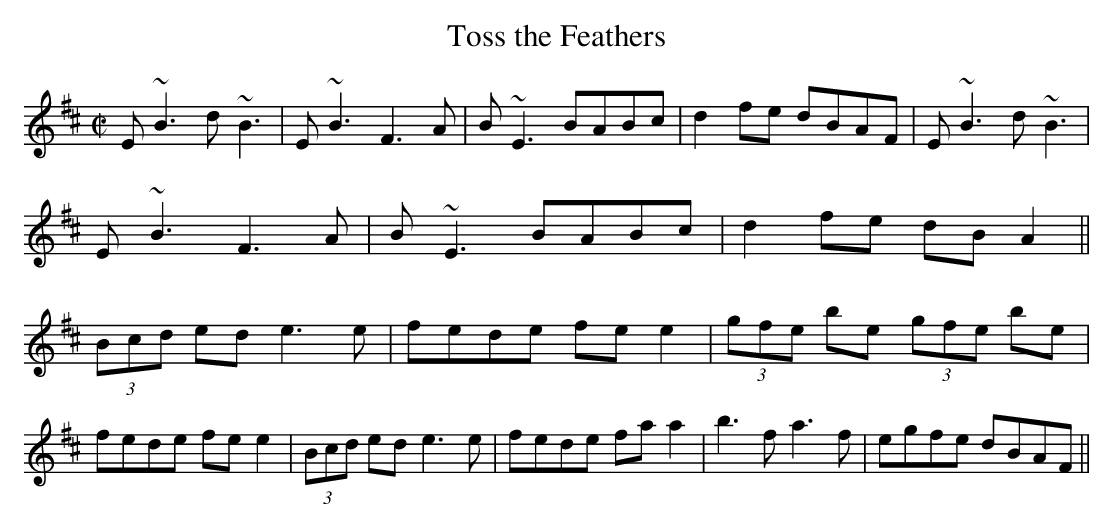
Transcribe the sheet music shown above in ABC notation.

X:1
T:Toss the Feathers
M:C|
K:D
E~B3 d~B3|E~B3 F3A|B~E3 BABc|d2fe dBAF|\
E~B3 d~B3|E~B3 F3A|B~E3 BABc|d2fe dBA2||\
(3Bcd ed e3e|fede fee2|(3gfe be (3gfe be|fede fee2|\
(3Bcd ed e3e|fede faa2|b3f a3f|egfe dBAF||
